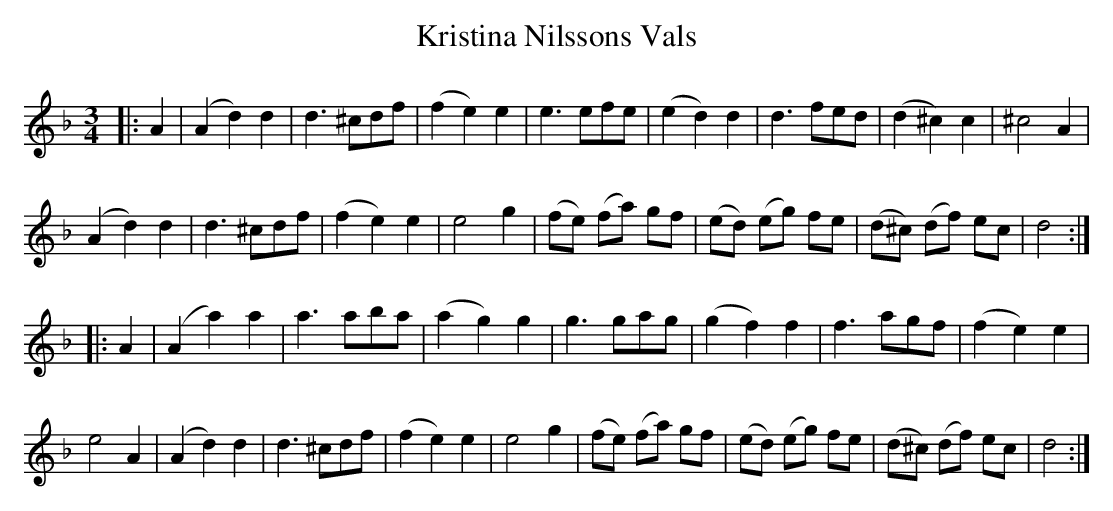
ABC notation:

X:1
T:Kristina Nilssons Vals
M:3/4
L:1/8
K:Dm
|:A2|(A2d2)d2 | d3 ^cdf | (f2e2)e2 | e3 efe | (e2d2)d2 | d3 fed | (d2^c2)c2 | ^c4 A2|
 (A2d2)d2 | d3 ^cdf | (f2e2)e2 |e4 g2 | (fe) (fa) gf | (ed) (eg) fe | (d^c) (df) ec | d4 :|
|:A2|(A2a2)a2 | a3 aba | (a2g2)g2 | g3 gag | (g2f2)f2 | f3 agf | (f2e2)e2 |
 e4 A2 | (A2d2)d2 | d3 ^cdf | (f2e2)e2| e4 g2 | (fe) (fa) gf | (ed) (eg) fe | (d^c) (df) ec | d4 :|
